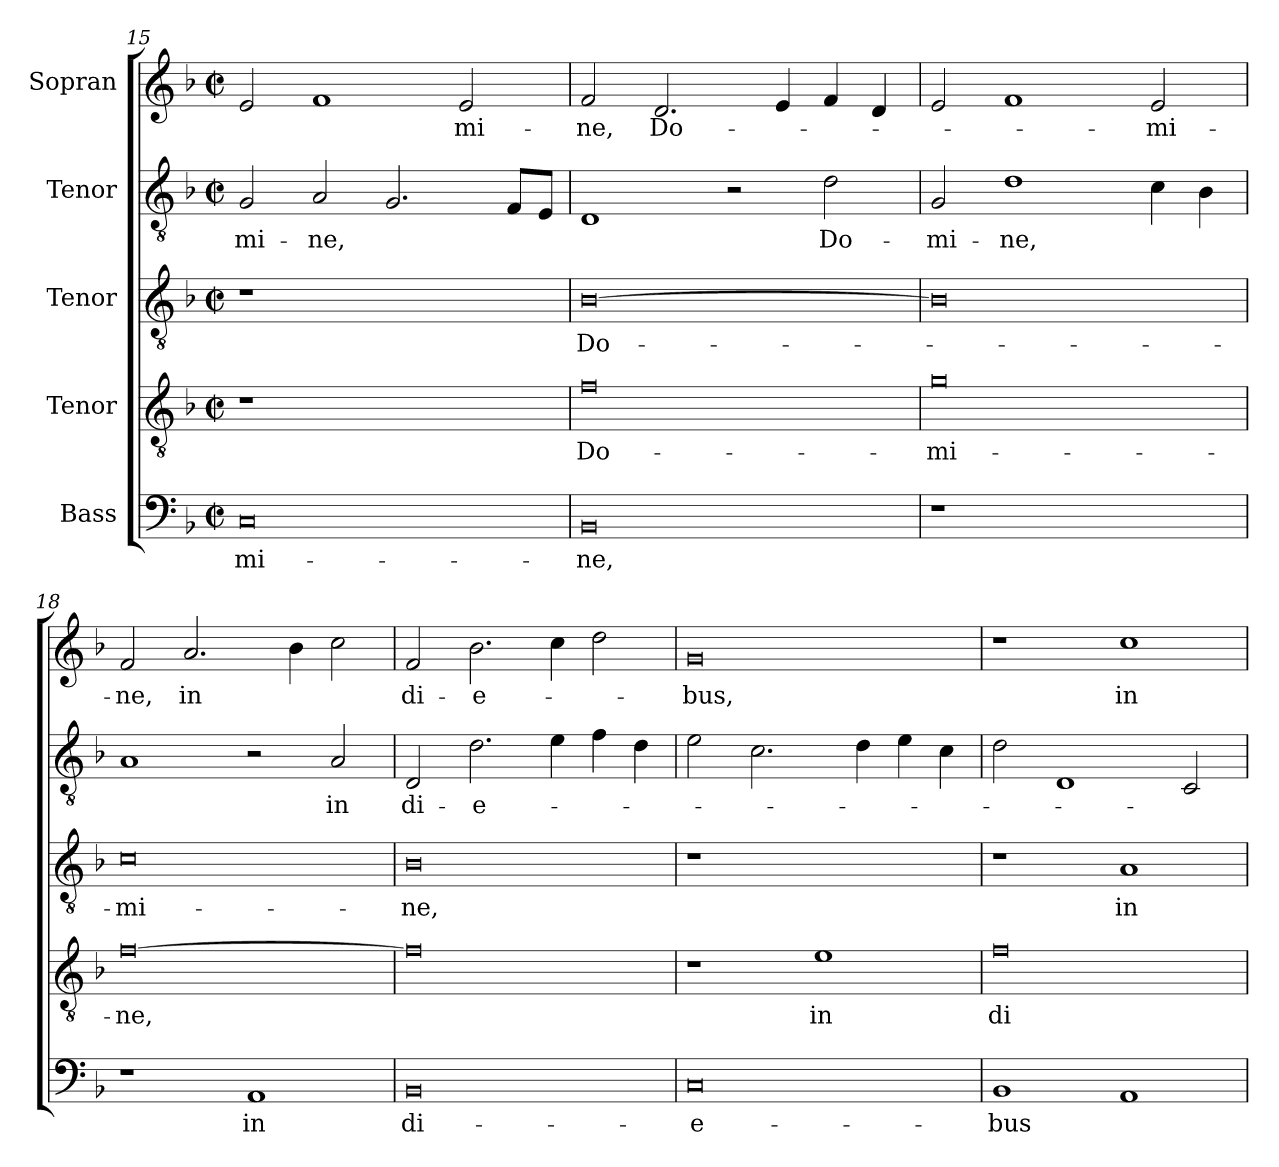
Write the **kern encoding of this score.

**kern	**text	**kern	**text	**kern	**text	**kern	**text	**kern	**text
*part5	*part5	*part4	*part4	*part3	*part3	*part2	*part2	*part1	*part1
*staff5	*staff5	*staff4	*staff4	*staff3	*staff3	*staff2	*staff2	*staff1	*staff1
*I"Bass	*	*I"Tenor	*	*I"Tenor	*	*I"Tenor	*	*I"Sopran	*
*clefF4	*	*clefGv2	*	*clefGv2	*	*clefGv2	*	*clefG2	*
*	*	*ITrd7c12	*	*ITrd7c12	*	*ITrd7c12	*	*	*
*k[b-]	*	*k[b-]	*	*k[b-]	*	*k[b-]	*	*k[b-]	*
*F:	*	*F:	*	*F:	*	*F:	*	*F:	*
*M2/2	*	*M2/2	*	*M2/2	*	*M2/2	*	*M2/2	*
*met(c|)	*	*met(c|)	*	*met(c|)	*	*met(c|)	*	*met(c|)	*
=15	=15	=15	=15	=15	=15	=15	=15	=15	=15
!	!LO:LY:b:color=#000000	!LO:N:vis=1	!	!LO:N:vis=1	!	!	!	!	!
!	!	!	!	!	!	!	!LO:LY:b:color=#000000	!	!
0Ci	-mi-	1r	.	1r	.	2GGi/	-mi-	2ei/	.
!	!	!	!	!	!	!	!LO:LY:b:color=#000000	!	!
.	.	.	.	.	.	2AAi/	-ne,	1fi	.
.	.	1ryy	.	1ryy	.	2.GGi/	.	.	.
!	!	!	!	!	!	!	!	!	!LO:LY:b:color=#000000
.	.	.	.	.	.	.	.	2ei/	-mi-
.	.	.	.	.	.	8FFi/L	.	.	.
.	.	.	.	.	.	8EEi/J	.	.	.
=16	=16	=16	=16	=16	=16	=16	=16	=16	=16
!	!LO:LY:b:color=#000000	!	!	!	!	!	!	!	!
!	!	!	!LO:LY:b:color=#000000	!	!	!	!	!	!
!	!	!	!	!	!LO:LY:b:color=#000000	!	!	!	!
!	!	!	!	!	!	!	!	!	!LO:LY:b:color=#000000
0BB-i	-ne,	0Fi	Do-	[>0BB-i	Do-	1DDi	.	2fi/	-ne,
!	!	!	!	!	!	!	!	!	!LO:LY:b:color=#000000
.	.	.	.	.	.	.	.	2.di/	Do-
.	.	.	.	.	.	2r	.	.	.
.	.	.	.	.	.	.	.	4ei/	.
!	!	!	!	!	!	!	!LO:LY:b:color=#000000	!	!
.	.	.	.	.	.	2Di\	Do-	4fi/	.
.	.	.	.	.	.	.	.	4di/	.
=17	=17	=17	=17	=17	=17	=17	=17	=17	=17
!LO:N:vis=1	!	!	!	!	!	!	!	!	!
!	!	!	!LO:LY:b:color=#000000	!	!	!	!	!	!
!	!	!	!	!	!	!	!LO:LY:b:color=#000000	!	!
1r	.	0Gi	-mi-	0BB-i]	.	2GGi/	-mi-	2ei/	.
!	!	!	!	!	!	!	!LO:LY:b:color=#000000	!	!
.	.	.	.	.	.	1Di	-ne,	1fi	.
1ryy	.	.	.	.	.	.	.	.	.
!	!	!	!	!	!	!	!	!	!LO:LY:b:color=#000000
.	.	.	.	.	.	4Ci\	.	2ei/	-mi-
.	.	.	.	.	.	4BB-i\	.	.	.
=18	=18	=18	=18	=18	=18	=18	=18	=18	=18
!	!	!	!LO:LY:b:color=#000000	!	!	!	!	!	!
!	!	!	!	!	!LO:LY:b:color=#000000	!	!	!	!
!	!	!	!	!	!	!	!	!	!LO:LY:b:color=#000000
1r	.	[>0Fi	-ne,	0Ci	-mi-	1AAi	.	2fi/	-ne,
!	!	!	!	!	!	!	!	!	!LO:LY:b:color=#000000
.	.	.	.	.	.	.	.	2.ai/	in
!	!LO:LY:b:color=#000000	!	!	!	!	!	!	!	!
1AAi	in	.	.	.	.	2r	.	.	.
.	.	.	.	.	.	.	.	4b-i\	.
!	!	!	!	!	!	!	!LO:LY:b:color=#000000	!	!
.	.	.	.	.	.	2AAi/	in	2cci\	.
!!LO:LB:g=z
=19	=19	=19	=19	=19	=19	=19	=19	=19	=19
!	!LO:LY:b:color=#000000	!	!	!	!	!	!	!	!
!	!	!	!	!	!LO:LY:b:color=#000000	!	!	!	!
!	!	!	!	!	!	!	!LO:LY:b:color=#000000	!	!
!	!	!	!	!	!	!	!	!	!LO:LY:b:color=#000000
0BB-i	di-	0Fi]	.	0BB-i	-ne,	2DDi/	di-	2fi/	di-
!	!	!	!	!	!	!	!LO:LY:b:color=#000000	!	!
!	!	!	!	!	!	!	!	!	!LO:LY:b:color=#000000
.	.	.	.	.	.	2.Di\	-e-	2.b-i\	-e-
.	.	.	.	.	.	4Ei\	.	4cci\	.
.	.	.	.	.	.	4Fi\	.	2ddi\	.
.	.	.	.	.	.	4Di\	.	.	.
=20	=20	=20	=20	=20	=20	=20	=20	=20	=20
!	!LO:LY:b:color=#000000	!	!	!LO:N:vis=1	!	!	!	!	!
!	!	!	!	!	!	!	!	!	!LO:LY:b:color=#000000
0Ci	-e-	1r	.	1r	.	2Ei\	.	0gi	-bus,
.	.	.	.	.	.	2.Ci\	.	.	.
!	!	!	!LO:LY:b:color=#000000	!	!	!	!	!	!
.	.	1Ei	in	1ryy	.	.	.	.	.
.	.	.	.	.	.	4Di\	.	.	.
.	.	.	.	.	.	4Ei\	.	.	.
.	.	.	.	.	.	4Ci\	.	.	.
=21	=21	=21	=21	=21	=21	=21	=21	=21	=21
!	!LO:LY:b:color=#000000	!	!	!	!	!	!	!	!
!	!	!	!LO:LY:b:color=#000000	!	!	!	!	!	!
1BB-i	-bus	0Fi	di-	1r	.	2Di\	.	1r	.
.	.	.	.	.	.	1DDi	.	.	.
!	!	!	!	!	!LO:LY:b:color=#000000	!	!	!	!
!	!	!	!	!	!	!	!	!	!LO:LY:b:color=#000000
1AAi	.	.	.	1AAi	in	.	.	1cci	in
.	.	.	.	.	.	2CCi/	.	.	.
=	=	=	=	=	=	=	=	=	=
*-	*-	*-	*-	*-	*-	*-	*-	*-	*-
